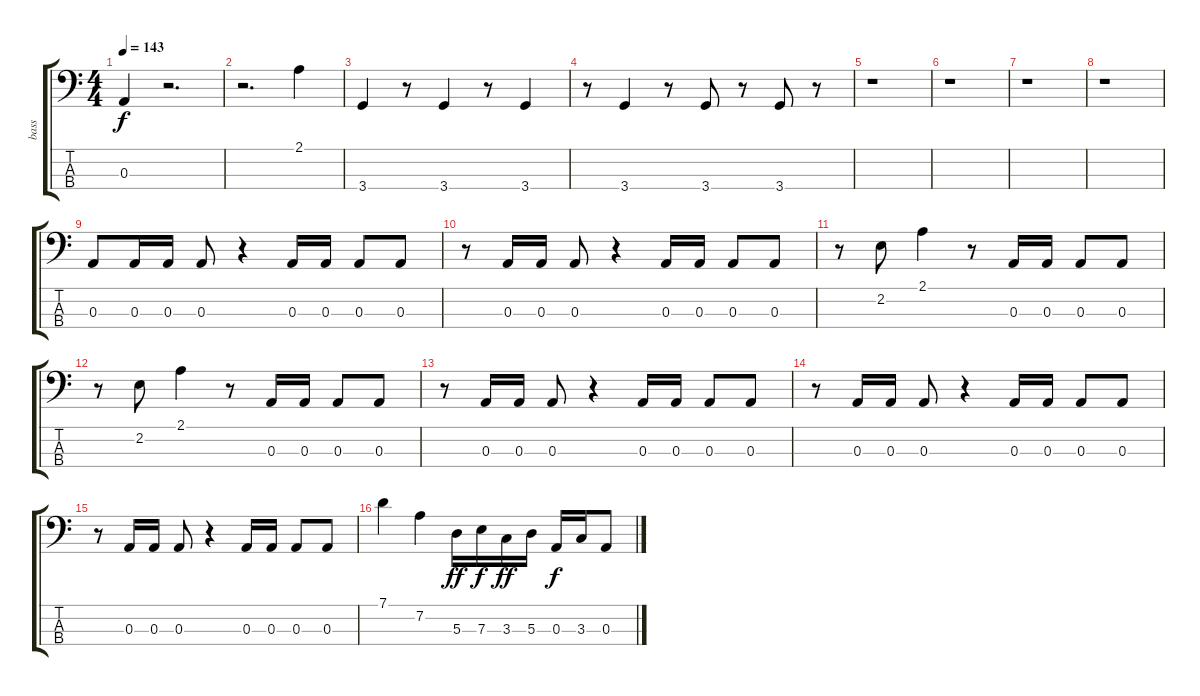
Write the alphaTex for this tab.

\track ("bass" "bass") {instrument electricbasspick}
\staff {score tabs}
\tuning (G2 D2 A1 E1) {hide}
\ts (4 4)
\tempo 143
\clef f4
\ks c
0.3.4{dy f} r.2{d} |
r.2{d} 2.1.4 |
3.4.4 r.8 3.4.4 r.8 3.4.4 |
r.8 3.4.4 r.8 3.4.8 r.8 3.4.8 r.8 |
r.1 |
r.1 |
r.1 |
r.1 |
0.3.8 0.3.16 0.3.16 0.3.8 r.4 0.3.16 0.3.16 0.3.8 0.3.8 |
r.8 0.3.16 0.3.16 0.3.8 r.4 0.3.16 0.3.16 0.3.8 0.3.8 |
r.8 2.2.8 2.1.4 r.8 0.3.16 0.3.16 0.3.8 0.3.8 |
r.8 2.2.8 2.1.4 r.8 0.3.16 0.3.16 0.3.8 0.3.8 |
r.8 0.3.16 0.3.16 0.3.8 r.4 0.3.16 0.3.16 0.3.8 0.3.8 |
r.8 0.3.16 0.3.16 0.3.8 r.4 0.3.16 0.3.16 0.3.8 0.3.8 |
r.8 0.3.16 0.3.16 0.3.8 r.4 0.3.16 0.3.16 0.3.8 0.3.8 |
7.1.4 7.2.4 5.3.16{dy ff} 7.3.16{dy f} 3.3.16{dy ff} 5.3.16 0.3.16{dy f} 3.3.16 0.3.8
